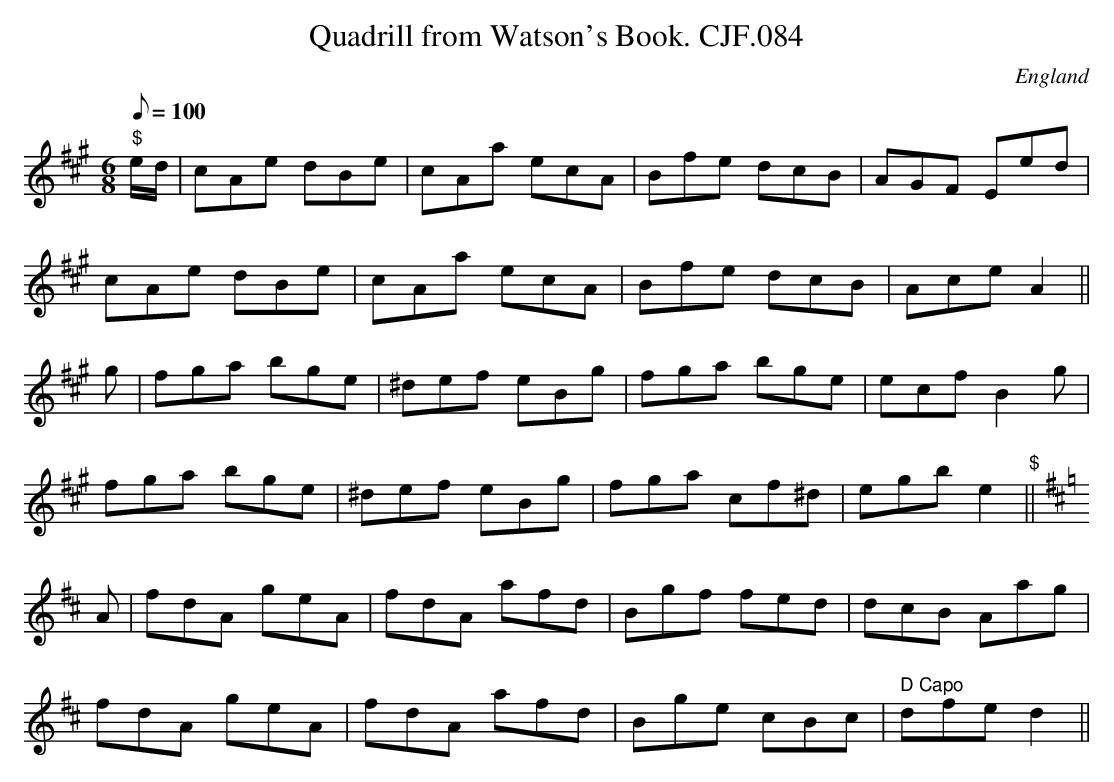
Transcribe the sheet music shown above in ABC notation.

X:1
T:Quadrill from Watson's Book. CJF.084
M:6/8
L:1/8
Q:100
O:England
K:A
"$"e/d/|cAe dBe|cAa ecA|Bfe dcB|AGF Eed|!\
cAe dBe|cAa ecA|Bfe dcB|AceA2||!
g|fga bge|^def eBg|fga bge|ecfB2g|!\
fga bge|^def eBg|fga cf^d|egbe2"$"||!\
K:D
A|fdA geA|fdA afd|Bgf fed|dcB Aag|!\
fdA geA|fdA afd|Bge cBc|" D Capo"dfed2||
